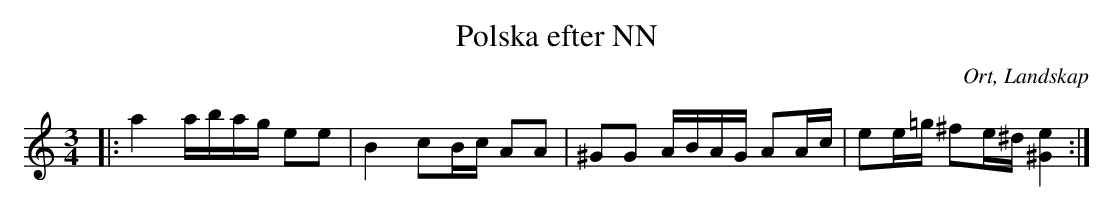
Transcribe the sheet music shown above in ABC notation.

X:1
T:Polska efter NN
O:Ort, Landskap
M:3/4
L:1/16
K:C
|: a4 abag e2e2|B4 c2Bc A2A2|^G2G2 ABAG A2Ac|e2e=g ^f2e^d [^G4e4]:|
